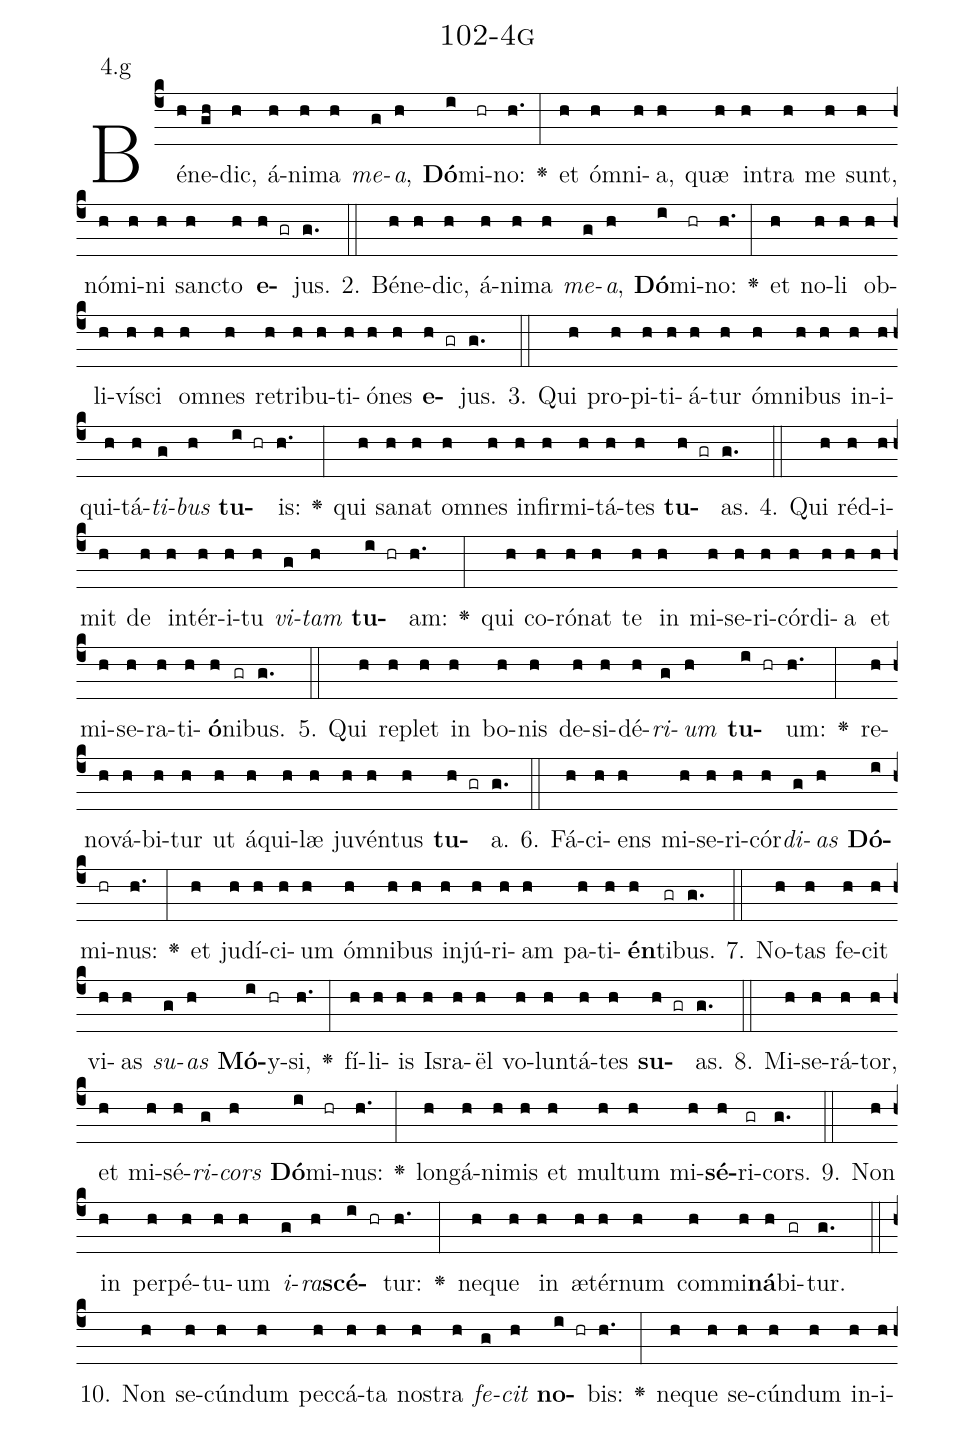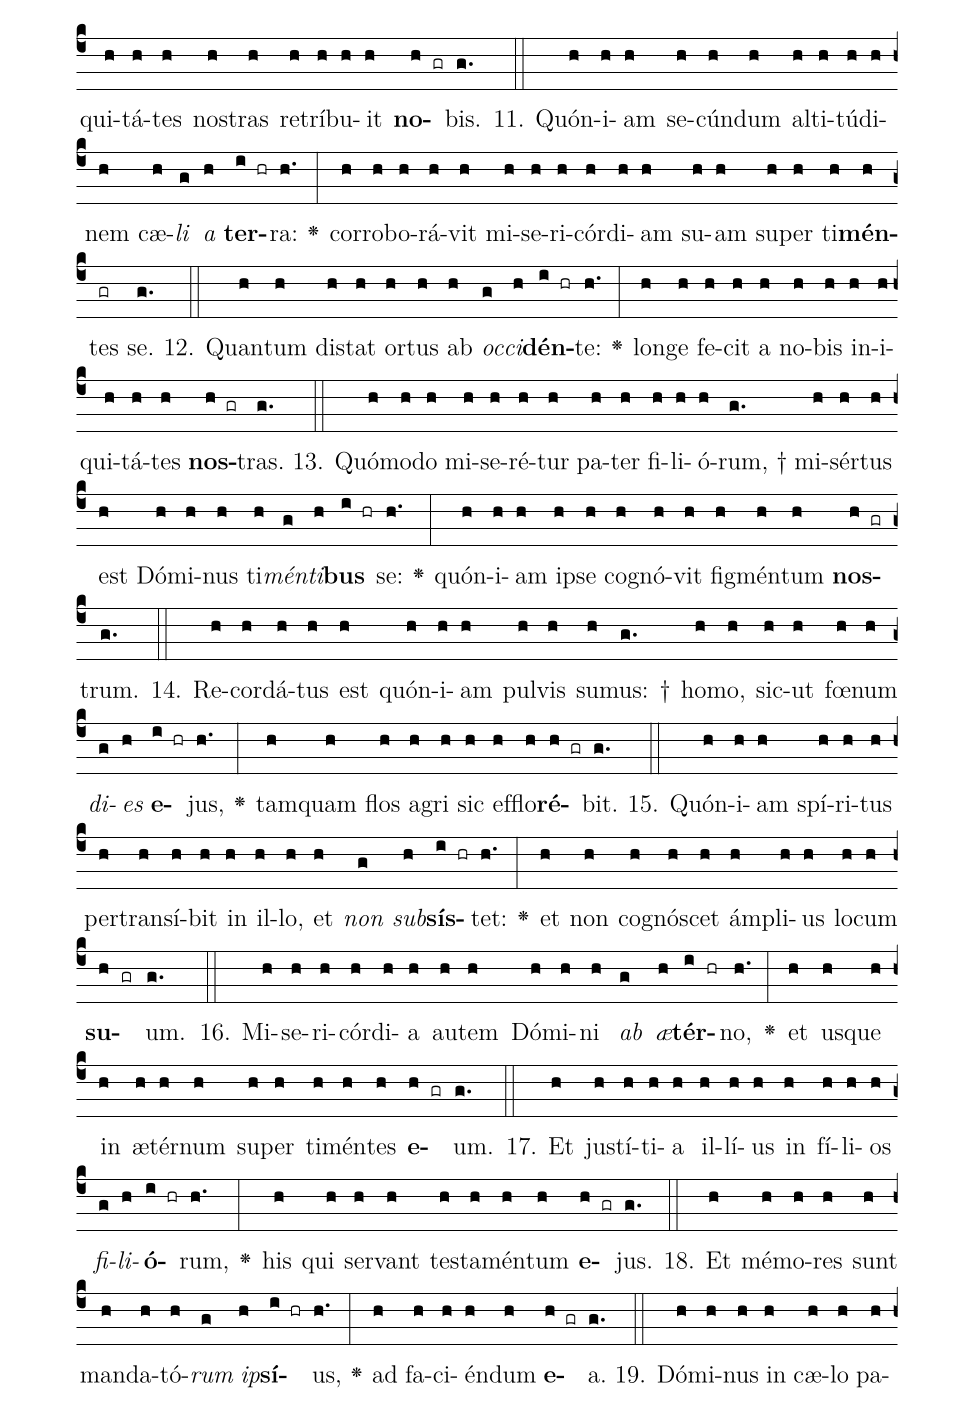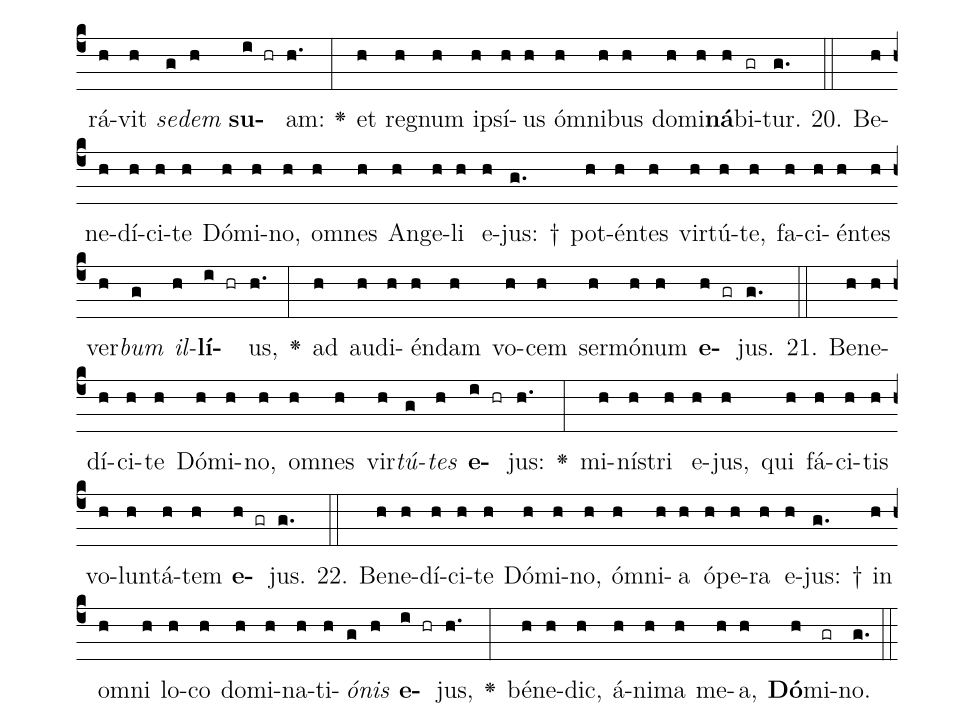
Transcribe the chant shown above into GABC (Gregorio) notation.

name: 102-4g;
annotation: 4.g;
%%
(c4)Bé(h)ne(gh)dic,(h) á(h)ni(h)ma(h) <i>me</i>(g)<i>a</i>,(h) <b>Dó</b>(i)mi(hr)no:(h.) <v>\greheightstar</v>(:) et(h) óm(h)ni(h)a,(h) quæ(h) in(h)tra(h) me(h) sunt,(h) nó(h)mi(h)ni(h) sanc(h)to(h) <b>e</b>(h gr)jus.(g.) (::)
2. Bé(h)ne(h)dic,(h) á(h)ni(h)ma(h) <i>me</i>(g)<i>a</i>,(h) <b>Dó</b>(i)mi(hr)no:(h.) <v>\greheightstar</v>(:) et(h) no(h)li(h) ob(h)li(h)ví(h)sci(h) om(h)nes(h) re(h)tri(h)bu(h)ti(h)ó(h)nes(h) <b>e</b>(h gr)jus.(g.) (::)
3. Qui(h) pro(h)pi(h)ti(h)á(h)tur(h) óm(h)ni(h)bus(h) in(h)i(h)qui(h)tá(h)<i>ti</i>(g)<i>bus</i>(h) <b>tu</b>(i hr)is:(h.) <v>\greheightstar</v>(:) qui(h) sa(h)nat(h) om(h)nes(h) in(h)fir(h)mi(h)tá(h)tes(h) <b>tu</b>(h gr)as.(g.) (::)
4. Qui(h) réd(h)i(h)mit(h) de(h) in(h)tér(h)i(h)tu(h) <i>vi</i>(g)<i>tam</i>(h) <b>tu</b>(i hr)am:(h.) <v>\greheightstar</v>(:) qui(h) co(h)ró(h)nat(h) te(h) in(h) mi(h)se(h)ri(h)cór(h)di(h)a(h) et(h) mi(h)se(h)ra(h)ti(h)<b>ó</b>(h)ni(gr)bus.(g.) (::)
5. Qui(h) re(h)plet(h) in(h) bo(h)nis(h) de(h)si(h)dé(h)<i>ri</i>(g)<i>um</i>(h) <b>tu</b>(i hr)um:(h.) <v>\greheightstar</v>(:) re(h)no(h)vá(h)bi(h)tur(h) ut(h) á(h)qui(h)læ(h) ju(h)vén(h)tus(h) <b>tu</b>(h gr)a.(g.) (::)
6. Fá(h)ci(h)ens(h) mi(h)se(h)ri(h)cór(h)<i>di</i>(g)<i>as</i>(h) <b>Dó</b>(i)mi(hr)nus:(h.) <v>\greheightstar</v>(:) et(h) ju(h)dí(h)ci(h)um(h) óm(h)ni(h)bus(h) in(h)jú(h)ri(h)am(h) pa(h)ti(h)<b>én</b>(h)ti(gr)bus.(g.) (::)
7. No(h)tas(h) fe(h)cit(h) vi(h)as(h) <i>su</i>(g)<i>as</i>(h) <b>Mó</b>(i)y(hr)si,(h.) <v>\greheightstar</v>(:) fí(h)li(h)is(h) Is(h)ra(h)ël(h) vo(h)lun(h)tá(h)tes(h) <b>su</b>(h gr)as.(g.) (::)
8. Mi(h)se(h)rá(h)tor,(h) et(h) mi(h)sé(h)<i>ri</i>(g)<i>cors</i>(h) <b>Dó</b>(i)mi(hr)nus:(h.) <v>\greheightstar</v>(:) long(h)á(h)ni(h)mis(h) et(h) mul(h)tum(h) mi(h)<b>sé</b>(h)ri(gr)cors.(g.) (::)
9. Non(h) in(h) per(h)pé(h)tu(h)um(h) <i>i</i>(g)<i>ra</i>(h)<b>scé</b>(i hr)tur:(h.) <v>\greheightstar</v>(:) ne(h)que(h) in(h) æ(h)tér(h)num(h) com(h)mi(h)<b>ná</b>(h)bi(gr)tur.(g.) (::)
10. Non(h) se(h)cún(h)dum(h) pec(h)cá(h)ta(h) nos(h)tra(h) <i>fe</i>(g)<i>cit</i>(h) <b>no</b>(i hr)bis:(h.) <v>\greheightstar</v>(:) ne(h)que(h) se(h)cún(h)dum(h) in(h)i(h)qui(h)tá(h)tes(h) nos(h)tras(h) re(h)trí(h)bu(h)it(h) <b>no</b>(h gr)bis.(g.) (::)
11. Quón(h)i(h)am(h) se(h)cún(h)dum(h) al(h)ti(h)tú(h)di(h)nem(h) cæ(h)<i>li</i>(g) <i>a</i>(h) <b>ter</b>(i hr)ra:(h.) <v>\greheightstar</v>(:) cor(h)ro(h)bo(h)rá(h)vit(h) mi(h)se(h)ri(h)cór(h)di(h)am(h) su(h)am(h) su(h)per(h) ti(h)<b>mén</b>(h)tes(gr) se.(g.) (::)
12. Quan(h)tum(h) di(h)stat(h) or(h)tus(h) ab(h) <i>oc</i>(g)<i>ci</i>(h)<b>dén</b>(i hr)te:(h.) <v>\greheightstar</v>(:) lon(h)ge(h) fe(h)cit(h) a(h) no(h)bis(h) in(h)i(h)qui(h)tá(h)tes(h) <b>nos</b>(h gr)tras.(g.) (::)
13. Quó(h)mo(h)do(h) mi(h)se(h)ré(h)tur(h) pa(h)ter(h) fi(h)li(h)ó(h)rum, †(g.) mi(h)sér(h)tus(h) est(h) Dó(h)mi(h)nus(h) ti(h)<i>mén</i>(g)<i>ti</i>(h)<b>bus</b>(i hr) se:(h.) <v>\greheightstar</v>(:) quón(h)i(h)am(h) ip(h)se(h) co(h)gnó(h)vit(h) fig(h)mén(h)tum(h) <b>nos</b>(h gr)trum.(g.) (::)
14. Re(h)cor(h)dá(h)tus(h) est(h) quón(h)i(h)am(h) pul(h)vis(h) su(h)mus: †(g.) ho(h)mo,(h) sic(h)ut(h) fœ(h)num(h) <i>di</i>(g)<i>es</i>(h) <b>e</b>(i hr)jus,(h.) <v>\greheightstar</v>(:) tam(h)quam(h) flos(h) a(h)gri(h) sic(h) ef(h)flo(h)<b>ré</b>(h gr)bit.(g.) (::)
15. Quón(h)i(h)am(h) spí(h)ri(h)tus(h) per(h)trans(h)í(h)bit(h) in(h) il(h)lo,(h) et(h) <i>non</i>(g) <i>sub</i>(h)<b>sís</b>(i hr)tet:(h.) <v>\greheightstar</v>(:) et(h) non(h) co(h)gnó(h)scet(h) ám(h)pli(h)us(h) lo(h)cum(h) <b>su</b>(h gr)um.(g.) (::)
16. Mi(h)se(h)ri(h)cór(h)di(h)a(h) au(h)tem(h) Dó(h)mi(h)ni(h) <i>ab</i>(g) <i>æ</i>(h)<b>tér</b>(i hr)no,(h.) <v>\greheightstar</v>(:) et(h) us(h)que(h) in(h) æ(h)tér(h)num(h) su(h)per(h) ti(h)mén(h)tes(h) <b>e</b>(h gr)um.(g.) (::)
17. Et(h) jus(h)tí(h)ti(h)a(h) il(h)lí(h)us(h) in(h) fí(h)li(h)os(h) <i>fi</i>(g)<i>li</i>(h)<b>ó</b>(i hr)rum,(h.) <v>\greheightstar</v>(:) his(h) qui(h) ser(h)vant(h) tes(h)ta(h)mén(h)tum(h) <b>e</b>(h gr)jus.(g.) (::)
18. Et(h) mé(h)mo(h)res(h) sunt(h) man(h)da(h)tó(h)<i>rum</i>(g) <i>ip</i>(h)<b>sí</b>(i hr)us,(h.) <v>\greheightstar</v>(:) ad(h) fa(h)ci(h)én(h)dum(h) <b>e</b>(h gr)a.(g.) (::)
19. Dó(h)mi(h)nus(h) in(h) cæ(h)lo(h) pa(h)rá(h)vit(h) <i>se</i>(g)<i>dem</i>(h) <b>su</b>(i hr)am:(h.) <v>\greheightstar</v>(:) et(h) re(h)gnum(h) ip(h)sí(h)us(h) óm(h)ni(h)bus(h) do(h)mi(h)<b>ná</b>(h)bi(gr)tur.(g.) (::)
20. Be(h)ne(h)dí(h)ci(h)te(h) Dó(h)mi(h)no,(h) om(h)nes(h) An(h)ge(h)li(h) e(h)jus: †(g.) pot(h)én(h)tes(h) vir(h)tú(h)te,(h) fa(h)ci(h)én(h)tes(h) ver(h)<i>bum</i>(g) <i>il</i>(h)<b>lí</b>(i hr)us,(h.) <v>\greheightstar</v>(:) ad(h) au(h)di(h)én(h)dam(h) vo(h)cem(h) ser(h)mó(h)num(h) <b>e</b>(h gr)jus.(g.) (::)
21. Be(h)ne(h)dí(h)ci(h)te(h) Dó(h)mi(h)no,(h) om(h)nes(h) vir(h)<i>tú</i>(g)<i>tes</i>(h) <b>e</b>(i hr)jus:(h.) <v>\greheightstar</v>(:) mi(h)nís(h)tri(h) e(h)jus,(h) qui(h) fá(h)ci(h)tis(h) vo(h)lun(h)tá(h)tem(h) <b>e</b>(h gr)jus.(g.) (::)
22. Be(h)ne(h)dí(h)ci(h)te(h) Dó(h)mi(h)no,(h) óm(h)ni(h)a(h) ó(h)pe(h)ra(h) e(h)jus: †(g.) in(h) om(h)ni(h) lo(h)co(h) do(h)mi(h)na(h)ti(h)<i>ó</i>(g)<i>nis</i>(h) <b>e</b>(i hr)jus,(h.) <v>\greheightstar</v>(:) bé(h)ne(h)dic,(h) á(h)ni(h)ma(h) me(h)a,(h) <b>Dó</b>(h)mi(gr)no.(g.) (::)
